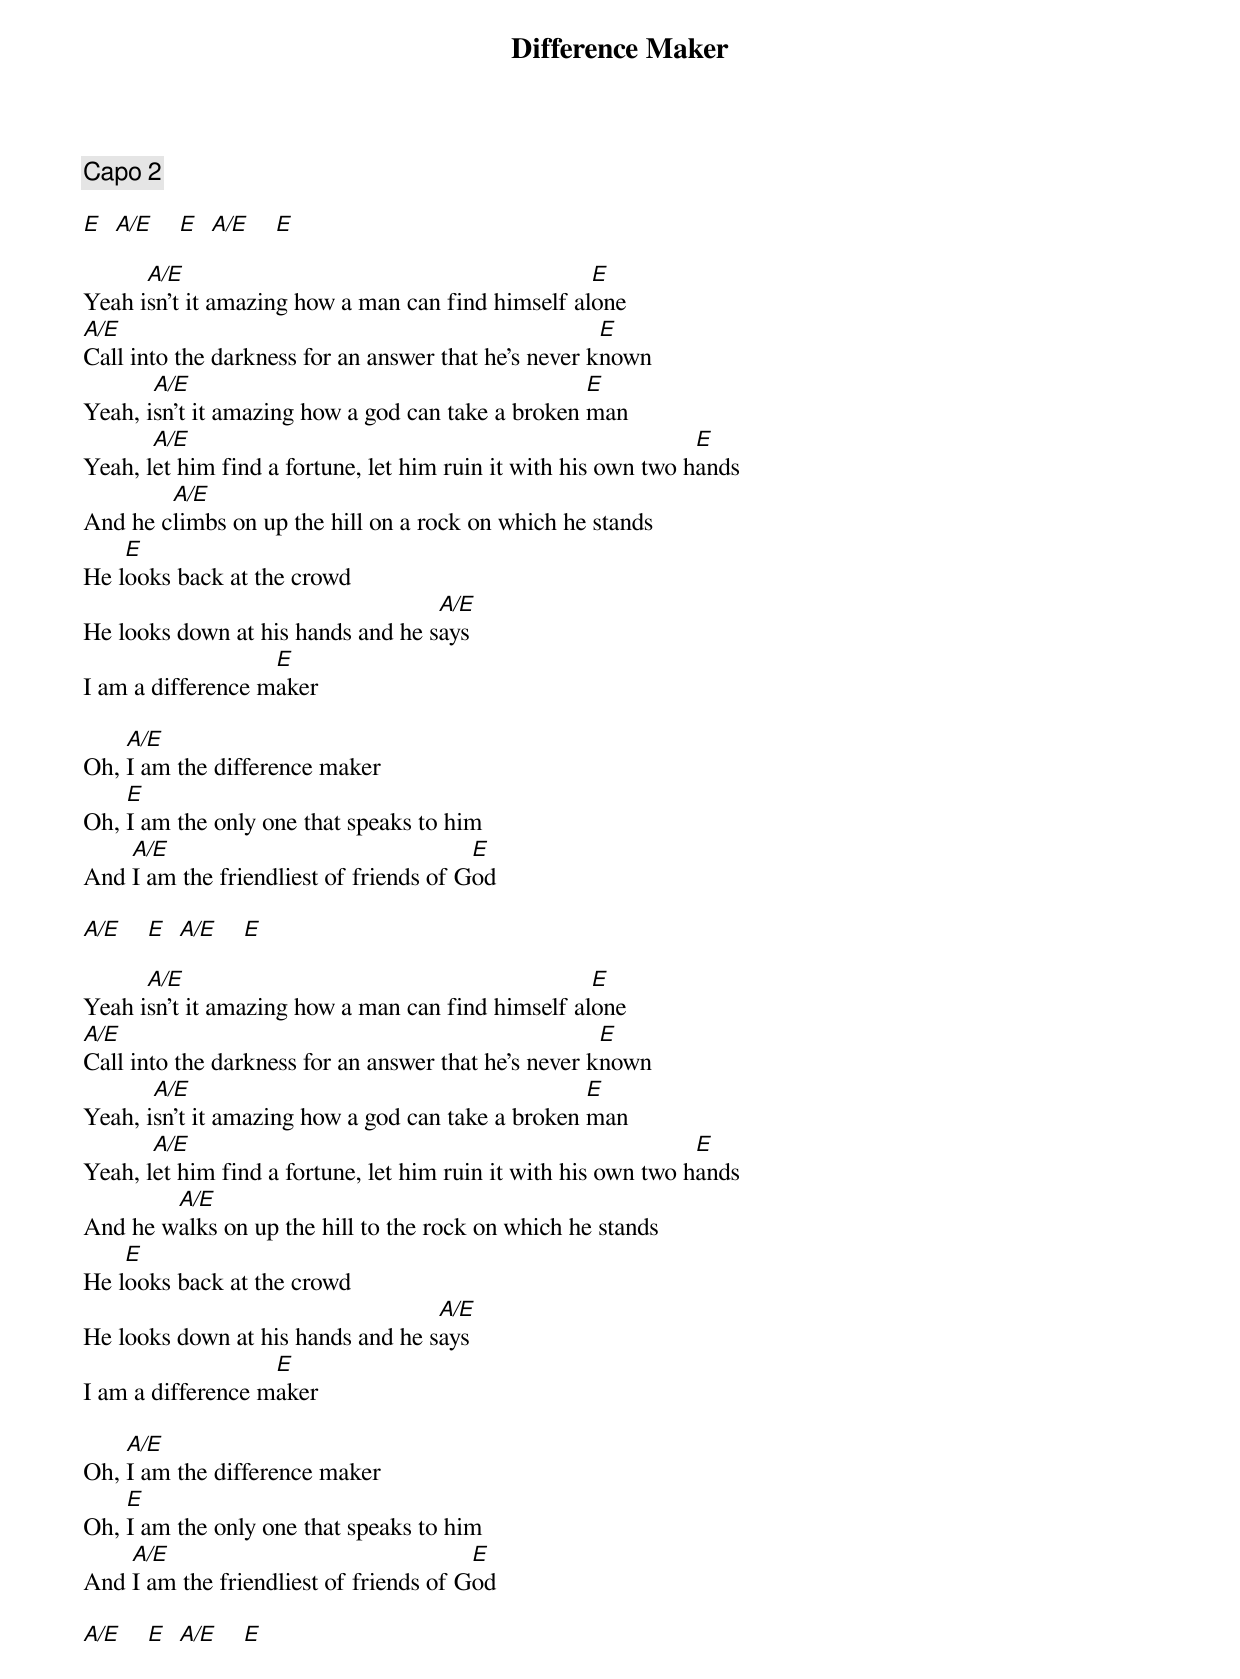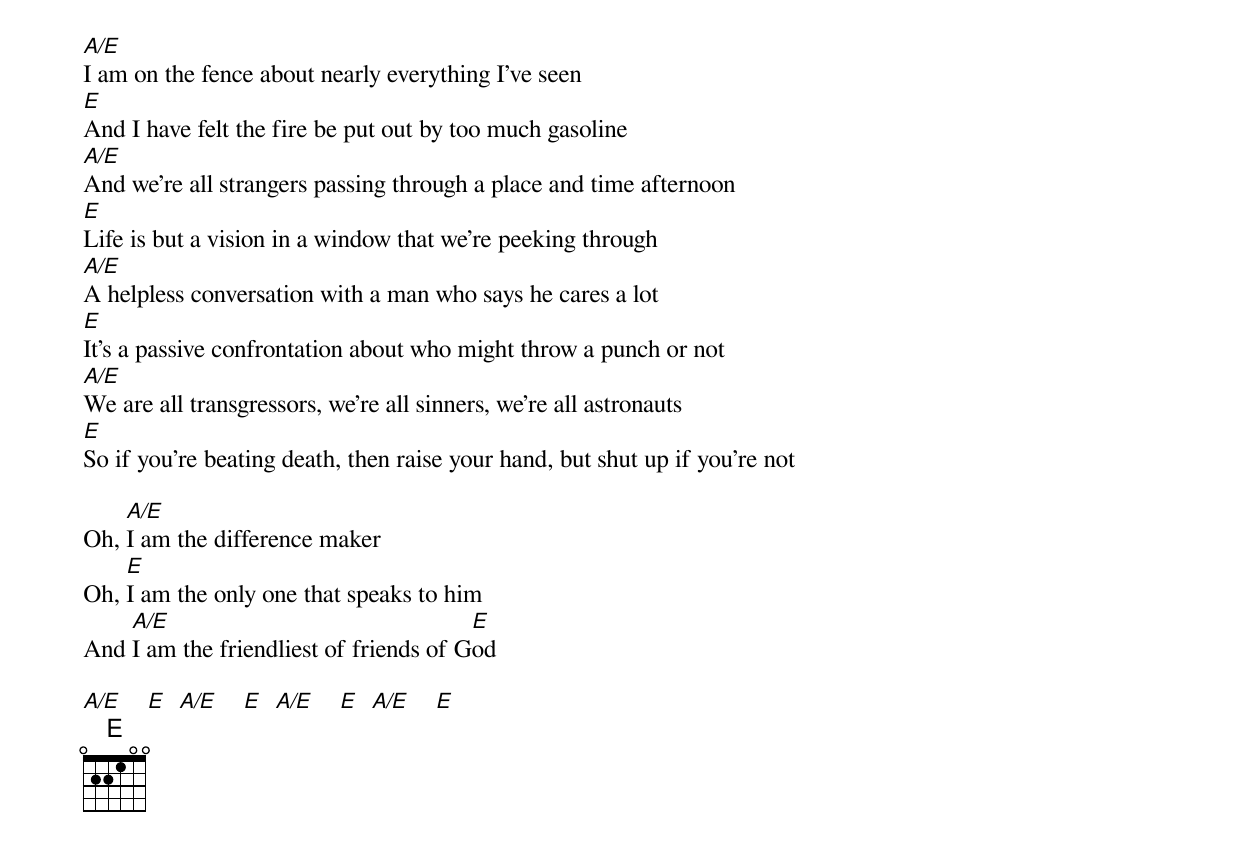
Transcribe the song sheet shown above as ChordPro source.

{title: Difference Maker}
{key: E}
{comment: Capo 2}

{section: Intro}
[E]  [A/E]    [E]  [A/E]    [E]

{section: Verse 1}
Yeah i[A/E]sn't it amazing how a man can find himself al[E]one
[A/E]Call into the darkness for an answer that he's never k[E]nown
Yeah, i[A/E]sn't it amazing how a god can take a broken [E]man
Yeah, l[A/E]et him find a fortune, let him ruin it with his own two h[E]ands
And he c[A/E]limbs on up the hill on a rock on which he stands
He l[E]ooks back at the crowd
He looks down at his hands and he s[A/E]ays
I am a difference m[E]aker

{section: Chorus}
Oh, [A/E]I am the difference maker
Oh, [E]I am the only one that speaks to him
And [A/E]I am the friendliest of friends of G[E]od

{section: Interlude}
[A/E]    [E]  [A/E]    [E]

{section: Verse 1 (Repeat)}
Yeah i[A/E]sn't it amazing how a man can find himself al[E]one
[A/E]Call into the darkness for an answer that he's never k[E]nown
Yeah, i[A/E]sn't it amazing how a god can take a broken [E]man
Yeah, l[A/E]et him find a fortune, let him ruin it with his own two h[E]ands
And he w[A/E]alks on up the hill to the rock on which he stands
He l[E]ooks back at the crowd
He looks down at his hands and he s[A/E]ays
I am a difference m[E]aker

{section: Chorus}
Oh, [A/E]I am the difference maker
Oh, [E]I am the only one that speaks to him
And [A/E]I am the friendliest of friends of G[E]od

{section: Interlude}
[A/E]    [E]  [A/E]    [E]

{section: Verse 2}
[A/E]I am on the fence about nearly everything I've seen
[E]And I have felt the fire be put out by too much gasoline
[A/E]And we're all strangers passing through a place and time afternoon
[E]Life is but a vision in a window that we're peeking through
[A/E]A helpless conversation with a man who says he cares a lot
[E]It's a passive confrontation about who might throw a punch or not
[A/E]We are all transgressors, we're all sinners, we're all astronauts
[E]So if you're beating death, then raise your hand, but shut up if you're not

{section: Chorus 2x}
Oh, [A/E]I am the difference maker
Oh, [E]I am the only one that speaks to him
And [A/E]I am the friendliest of friends of G[E]od

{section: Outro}
[A/E]    [E]  [A/E]    [E]  [A/E]    [E]  [A/E]    [E]
